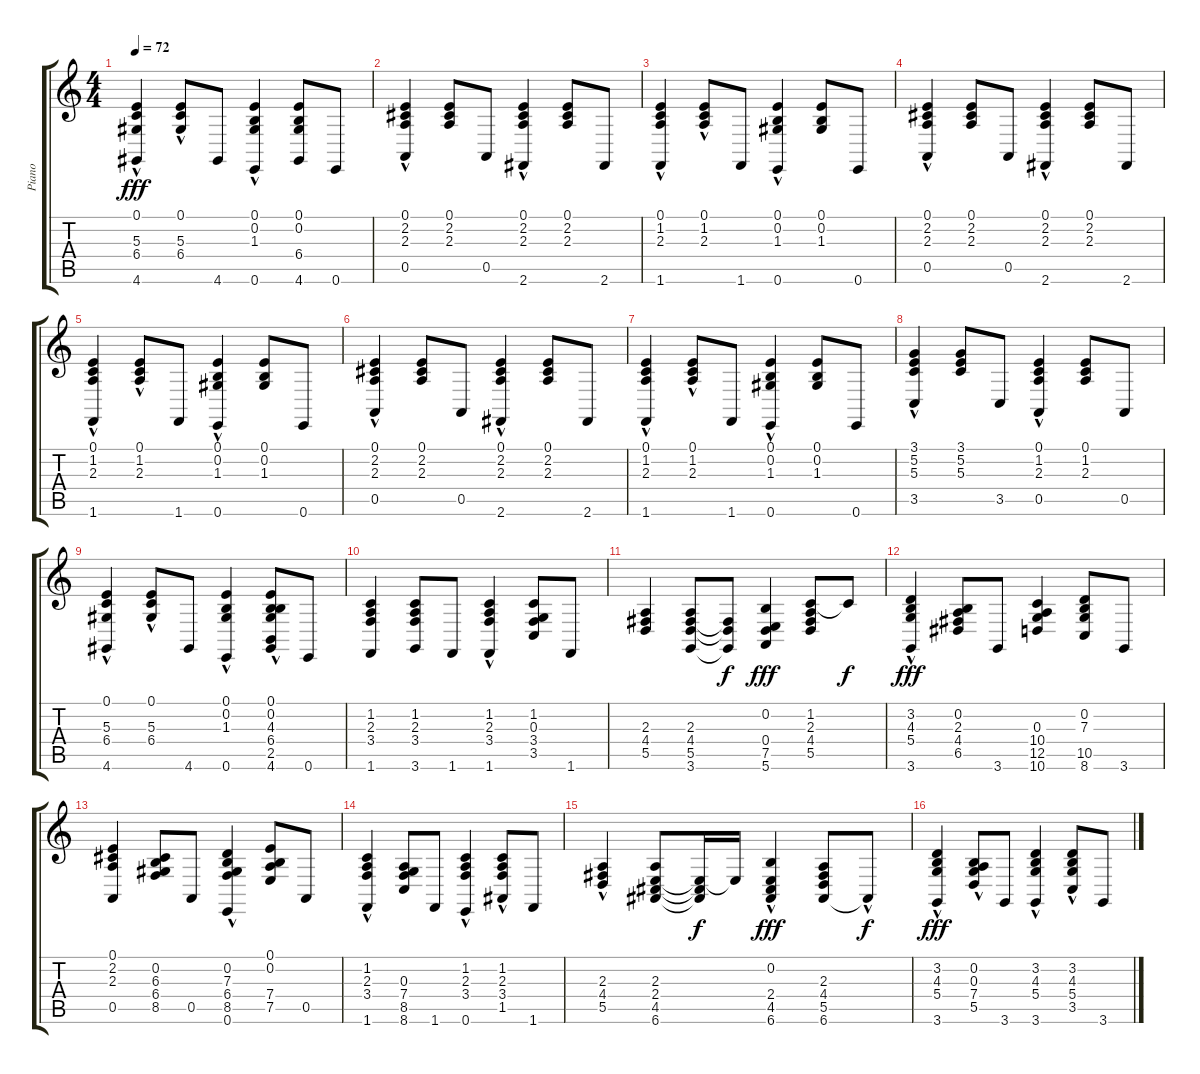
\track ("Piano" "Piano") {instrument acousticgrandpiano}
\staff {score tabs}
\tuning (E4 B3 G3 D3 A2 E2) {hide}
\ts (4 4)
\tempo 72
\clef g2
\ks c
(0.1{hac} 5.3 6.4 4.6).4{dy fff} (0.1{hac} 5.3 6.4{hac}).8 4.6.8 (0.1{hac} 0.2 1.3 0.6).4 (0.1 0.2 6.4 4.6).8 0.6.8 |
(0.1 2.2 2.3 0.5{hac}).4 (0.1 2.2 2.3).8 0.5.8 (0.1{hac} 2.2{hac} 2.3{hac} 2.6).4 (0.1 2.2 2.3).8 2.6.8 |
(0.1 1.2 2.3 1.6{hac}).4 (0.1{hac} 1.2{hac} 2.3).8 1.6.8 (0.1{hac} 0.2 1.3{hac} 0.6).4 (0.1 0.2 1.3).8 0.6.8 |
(0.1 2.2 2.3 0.5{hac}).4 (0.1 2.2 2.3).8 0.5.8 (0.1{hac} 2.2{hac} 2.3{hac} 2.6).4 (0.1 2.2 2.3).8 2.6.8 |
(0.1 1.2 2.3 1.6{hac}).4 (0.1{hac} 1.2{hac} 2.3).8 1.6.8 (0.1{hac} 0.2 1.3{hac} 0.6).4 (0.1 0.2 1.3).8 0.6.8 |
(0.1 2.2 2.3 0.5{hac}).4 (0.1 2.2 2.3).8 0.5.8 (0.1{hac} 2.2{hac} 2.3{hac} 2.6).4 (0.1 2.2 2.3).8 2.6.8 |
(0.1 1.2 2.3 1.6{hac}).4 (0.1{hac} 1.2{hac} 2.3).8 1.6.8 (0.1{hac} 0.2 1.3{hac} 0.6).4 (0.1 0.2 1.3).8 0.6.8 |
(3.1 5.2 5.3 3.5{hac}).4 (3.1 5.2 5.3).8 3.5.8 (0.1{hac} 1.2{hac} 2.3{hac} 0.5).4 (0.1 1.2 2.3).8 0.5.8 |
(0.1{hac} 5.3 6.4 4.6).4 (0.1{hac} 5.3 6.4{hac}).8 4.6.8 (0.1{hac} 0.2 1.3 0.6).4 (0.1 0.2{hac} 4.3{hac} 6.4 2.5 4.6).8 0.6.8 |
(1.2 2.3 3.4 1.6).4 (1.2 2.3 3.4 3.6).8 1.6.8 (1.2{hac} 2.3{hac} 3.4{hac} 1.6{hac}).4 (1.2 0.3 3.4 3.5).8 1.6.8 |
(2.3 4.4 5.5).4 (2.3 4.4 5.5 3.6).8 (4.4{t} 5.5{t} 3.6{t}).8{dy f} (0.2 0.4 7.5 5.6).4{dy fff} (1.2 2.3 4.4 5.5).8 1.2{t}.8{dy f} |
(3.2{hac} 4.3{hac} 5.4 3.6{hac}).4{dy fff} (0.2 2.3 4.4 6.5).8 3.6.8 (0.3 10.4 12.5 10.6).4 (0.2 7.3 10.5 8.6).8 3.6.8 |
(0.1 2.2 2.3 0.5).4 (0.2 6.3 6.4 8.5).8 0.5.8 (0.2 7.3{hac} 6.4{hac} 8.5{hac} 0.6).4 (0.1 0.2 7.4 7.5).8 0.5.8 |
(1.2 2.3 3.4 1.6{hac}).4 (0.3 7.4 8.5 8.6).8 1.6.8 (1.2{hac} 2.3{hac} 3.4{hac} 0.6).4 (1.2 2.3 3.4 1.5{hac}).8 1.6.8 |
(2.3{hac} 4.4{hac} 5.5{hac}).4 (2.3 2.4 4.5 6.6).8 (2.4{t} 4.5{t} 6.6{t}).16{dy f} 2.4{t}.16 (0.2 2.4{hac} 4.5{hac} 6.6{hac}).4{dy fff} (2.3 4.4 5.5 6.6).8 6.6{hac t}.8{dy f} |
(3.2{hac} 4.3{hac} 5.4{hac} 3.6).4{dy fff} (0.2 0.3{hac} 7.4{hac} 5.5{hac}).8 3.6.8 (3.2{hac} 4.3{hac} 5.4{hac} 3.6{hac}).4 (3.2 4.3 5.4 3.5{hac}).8 3.6.8
